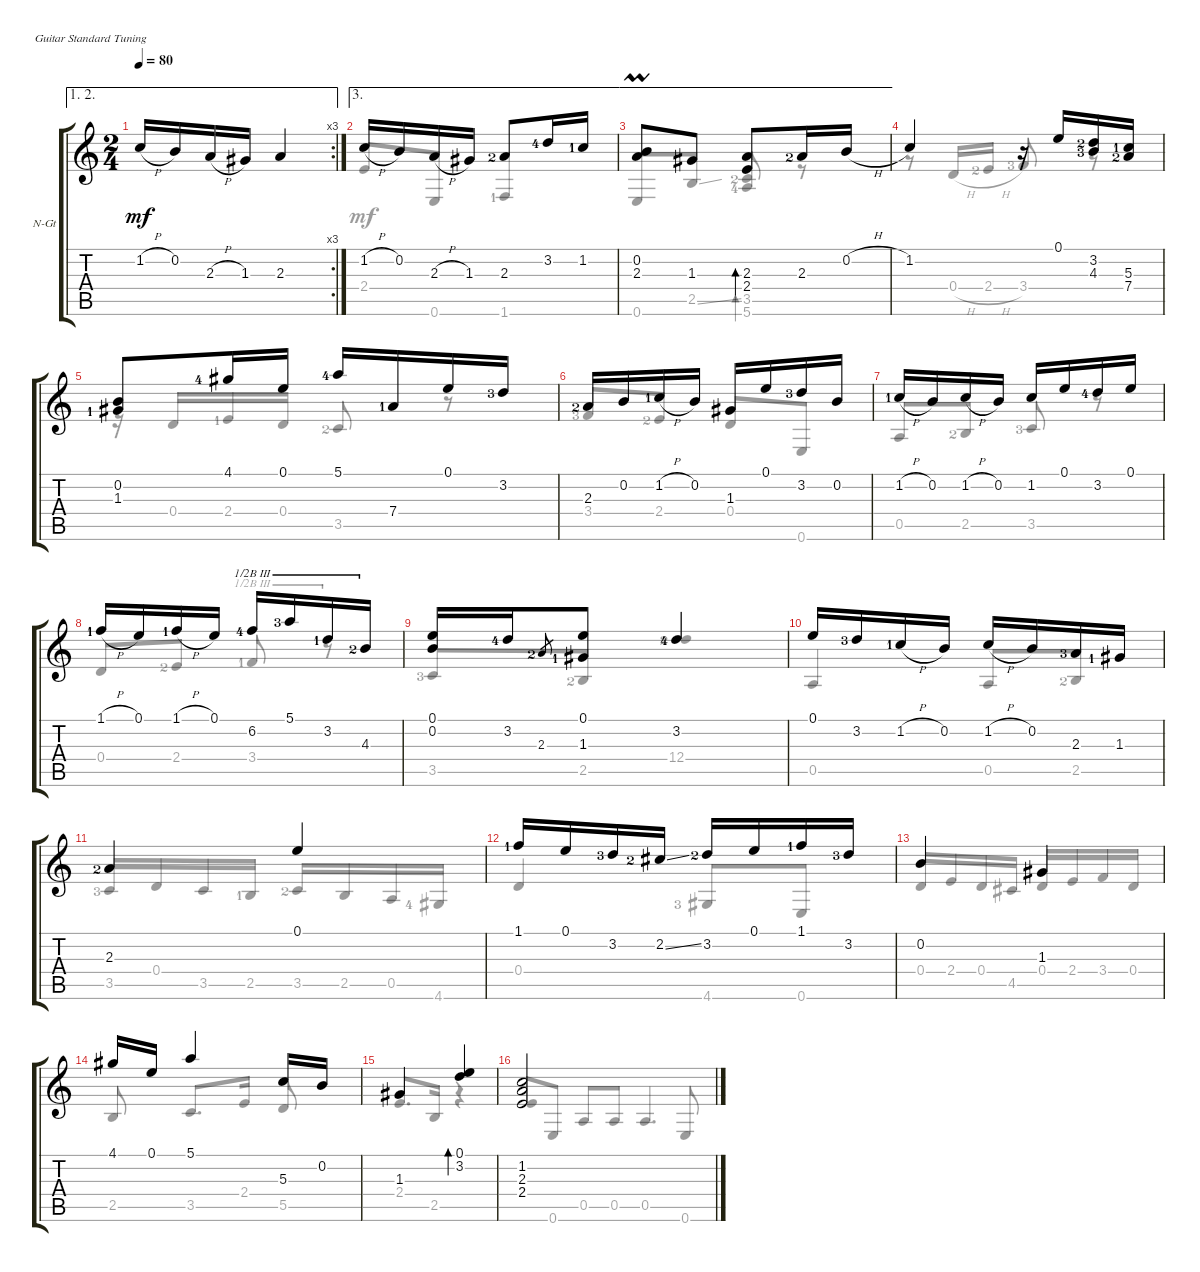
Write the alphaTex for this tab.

\defaultSystemsLayout 4
\bracketExtendMode groupsimilarinstruments
\firstSystemTrackNameOrientation horizontal
\otherSystemsTrackNameOrientation horizontal
\track ("Nylon Guitar" "N-Gt") {instrument acousticguitarnylon}
\staff {score tabs}
\tuning (E4 B3 G3 D3 A2 E2)
\voice
\ae (1 2)
\rc 3
\ts (2 4)
\tempo 80
\clef g2
\scale
0.960908
\ks c
1.2{h}.16{dy mf} 0.2.16 2.3{h}.16 1.3.16 2.3.4 |
\ae 3
\scale
1.07818 1.2{h}.16 0.2.16 2.3{h}.16 1.3.16 2.3{lf 3}.8 3.2{lf 5}.16 1.2{lf 2}.16 |
\ae 3
\scale
0.960908 (2.3 0.2{umordent}).8 1.3.8 (2.3 2.4).8{bd 40} 2.3{lf 3}.16 0.2{h}.16 |
\scale
0.960908 1.2.4 r.16 0.1.16 (3.2{lf 3} 4.3{lf 4}).16 (5.3{lf 2} 7.4{lf 3}).16 |
\scale
1.07818 (0.2 1.3{lf 2}).8 4.1{lf 5}.16 0.1.16 5.1{lf 5}.16 7.4{lf 2}.16 0.1.16 3.2{lf 4}.16 |
\scale
0.960908 2.3{lf 3}.16 0.2.16 1.2{h lf 2}.16 0.2.16 1.3.16 0.1.16 3.2{lf 4}.16 0.2.16 |
\scale
0.960908 1.2{h lf 2}.16 0.2.16 1.2{h}.16 0.2.16 1.2.16 0.1.16 3.2{lf 5}.16 0.1.16 |
\scale
1.07818 1.1{h lf 2}.16 0.1.16 1.1{h lf 2}.16 0.1.16 6.2{lf 5}.16{barre (3 half)} 5.1{lf 4}.16{barre (3 half)} 3.2{lf 2}.16{barre (3 half)} 4.3{lf 3}.16{barre (3 half)} |
\scale
0.960908 (0.1 0.2).16 3.2{lf 5}.16 2.3{lf 3}.8{gr} (0.1 1.3{lf 2}).8 3.2{lf 5}.4 |
\scale
0.960908 0.1.16 3.2{lf 4}.16 1.2{h lf 2}.16 0.2.16 1.2{h}.16 0.2.16 2.3{lf 4}.16 1.3{lf 2}.16 |
\scale
1.07818 2.3{lf 3}.4 0.1.4 |
\scale
0.960908 1.1{lf 2}.16 0.1.16 3.2{lf 4}.16 2.2{ss lf 3}.16 3.2{lf 3}.16 0.1.16 1.1{lf 2}.16 3.2{lf 4}.16 |
\scale
0.960908 0.2.4 1.3.4 |
\scale
1.07818 4.1.16 0.1.16 5.1.4 5.3.16 0.2.16 |
\scale
0.960908 1.3.4 (0.1 3.2).4{bd 237} |
\scale
0.960908 (1.2 2.3 2.4).2
\voice
\clef g2
\ottava regular
\simile none
\scale
0.960908
\ks c
|
\scale
1.07818 |
\scale
0.960908 |
\scale
0.960908 |
\scale
1.07818 |
\scale
0.960908 |
\scale
0.960908 |
\scale
1.07818 |
\scale
0.960908 |
\scale
0.960908 |
\scale
1.07818 |
\scale
0.960908 |
\scale
0.960908 |
\scale
1.07818 |
\scale
0.960908 |
\scale
0.960908
\voice
\clef g2
\ottava regular
\simile none
\scale
0.960908
\ks c
2.4.8{dy mf beam invert} 0.6.8 0.5.8{beam invert} 0.5.8 |
\scale
1.07818 2.4.8{beam invert} 0.6.8 1.6{lf 2}.4{beam invert} |
\scale
0.960908 0.6.8 2.5{ss}.8{beam invert} (3.5{lf 3} 5.6{lf 5}).8{bd 40 beam invert} r.8 |
\scale
0.960908 r.8 0.4{h}.16{beam invert} 2.4{h lf 3}.16 3.4{lf 4}.8{beam invert} r.8 |
\scale
1.07818 r.16{beam invert} 0.4.16{beam invert} 2.4{lf 2}.16 0.4.16 3.5{lf 3}.8{beam invert} r.8 |
\scale
0.960908 3.4{lf 4}.8{beam invert} 2.4{lf 3}.8 0.4.8{beam invert} 0.6.8 |
\scale
0.960908 0.5.8{beam invert} 2.5{lf 3}.8 3.5{lf 4}.8{beam invert} r.8{beam invert} |
\scale
1.07818 0.4.8{beam invert} 2.4{lf 3}.8 3.4{lf 2}.8{barre (3 half) beam invert} r.8{barre (3 half)} |
\scale
0.960908 3.5{lf 4}.8{beam invert} 2.5{lf 3}.8 12.4{lf 3}.4{beam invert} |
\scale
0.960908 0.5.4{beam invert} 0.5.8{beam invert} 2.5{lf 3}.8 |
\scale
1.07818 3.5{lf 4}.16{beam invert} 0.4.16 3.5.16 2.5{lf 2}.16 3.5{lf 3}.16{beam invert} 2.5.16 0.5.16 4.6{lf 5}.16 |
\scale
0.960908 0.4.4{beam invert} 4.6{lf 4}.8{beam invert} 0.6.8 |
\scale
0.960908 0.4.16 2.4.16{beam invert} 0.4.16 4.5.16 0.4.16 2.4.16{beam invert} 3.4.16 0.4.16 |
\scale
1.07818 2.5.8{beam invert beam split} 3.5.8{d beam invert beam merge} 2.4.16{beam split} 5.5.8{beam invert beam merge} |
\scale
0.960908 2.4.8{d beam invert} 2.5.16 r.4{bd 0 beam invert} |
\scale
0.960908 0.5.4{d beam invert} 0.6.8{beam invert}
